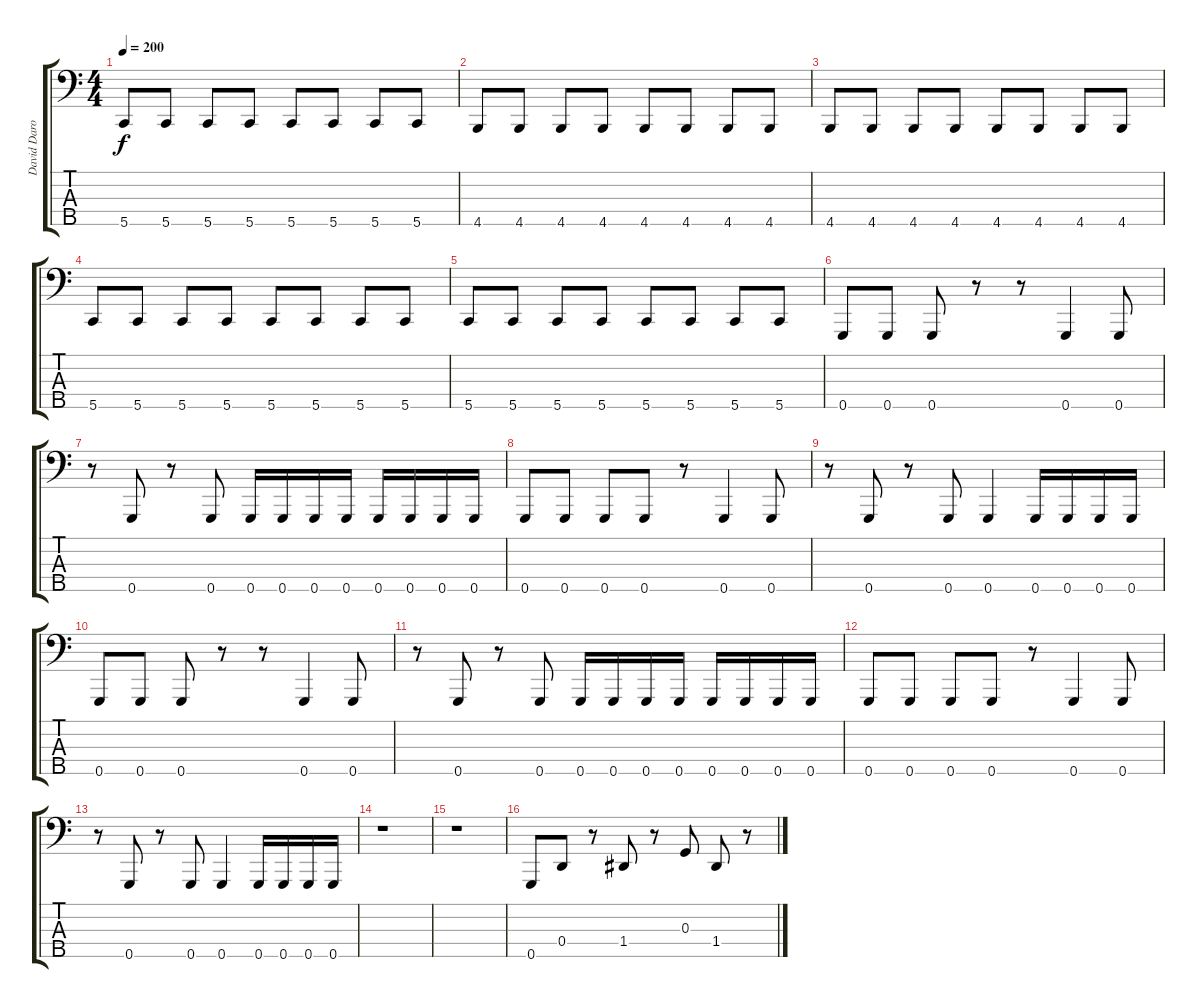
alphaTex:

\track ("David Darocha - bass" "David Daro") {instrument electricbasspick}
\staff {score tabs}
\tuning (F2 C2 G1 D1 G0) {hide}
\ts (4 4)
\tempo 200
\clef f4
\ks c
5.5.8{dy f} 5.5.8 5.5.8 5.5.8 5.5.8 5.5.8 5.5.8 5.5.8 |
4.5.8 4.5.8 4.5.8 4.5.8 4.5.8 4.5.8 4.5.8 4.5.8 |
4.5.8 4.5.8 4.5.8 4.5.8 4.5.8 4.5.8 4.5.8 4.5.8 |
5.5.8 5.5.8 5.5.8 5.5.8 5.5.8 5.5.8 5.5.8 5.5.8 |
5.5.8 5.5.8 5.5.8 5.5.8 5.5.8 5.5.8 5.5.8 5.5.8 |
0.5.8 0.5.8 0.5.8 r.8 r.8 0.5.4 0.5.8 |
r.8 0.5.8 r.8 0.5.8 0.5.16 0.5.16 0.5.16 0.5.16 0.5.16 0.5.16 0.5.16 0.5.16 |
0.5.8 0.5.8 0.5.8 0.5.8 r.8 0.5.4 0.5.8 |
r.8 0.5.8 r.8 0.5.8 0.5.4 0.5.16 0.5.16 0.5.16 0.5.16 |
0.5.8 0.5.8 0.5.8 r.8 r.8 0.5.4 0.5.8 |
r.8 0.5.8 r.8 0.5.8 0.5.16 0.5.16 0.5.16 0.5.16 0.5.16 0.5.16 0.5.16 0.5.16 |
0.5.8 0.5.8 0.5.8 0.5.8 r.8 0.5.4 0.5.8 |
r.8 0.5.8 r.8 0.5.8 0.5.4 0.5.16 0.5.16 0.5.16 0.5.16 |
r.1 |
r.1 |
0.5.8 0.4.8 r.8 1.4.8 r.8 0.3.8 1.4.8 r.8
